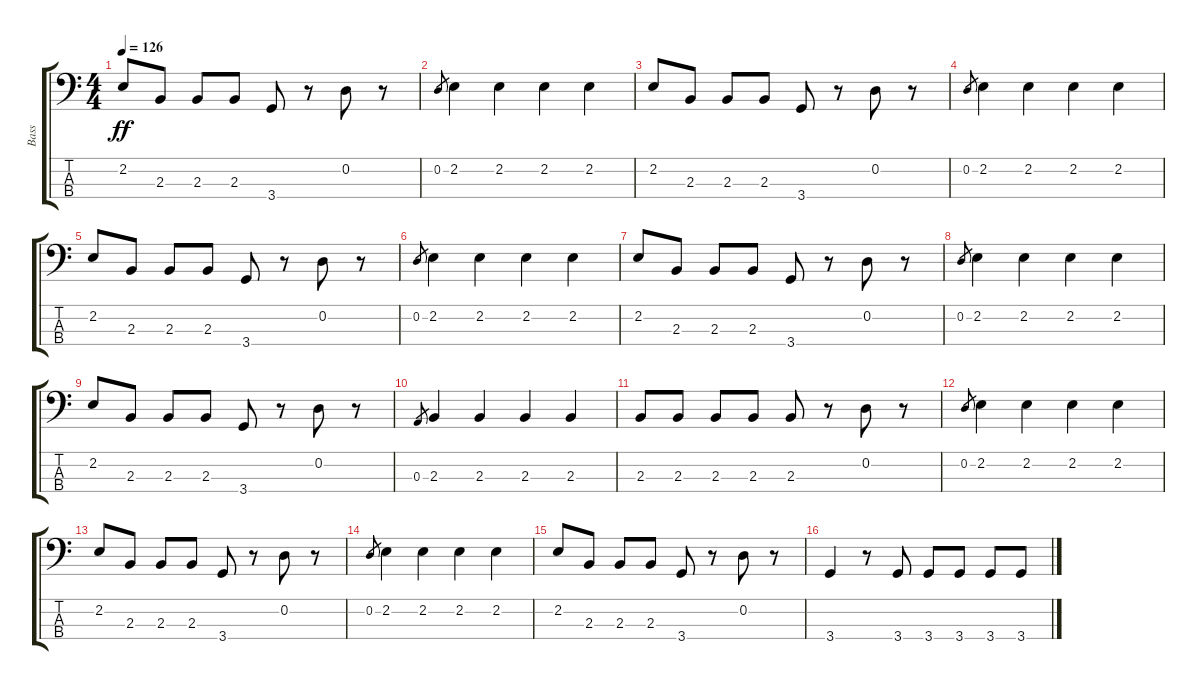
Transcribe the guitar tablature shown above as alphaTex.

\track ("Bass" "Bass") {instrument electricbassfinger}
\staff {score tabs}
\tuning (G2 D2 A1 E1) {hide}
\ts (4 4)
\tempo 126
\clef f4
\ks c
2.2.8{dy ff} 2.3.8 2.3.8 2.3.8 3.4.8 r.8 0.2.8 r.8 |
0.2.8{gr} 2.2.4 2.2.4 2.2.4 2.2.4 |
2.2.8 2.3.8 2.3.8 2.3.8 3.4.8 r.8 0.2.8 r.8 |
0.2.8{gr} 2.2.4 2.2.4 2.2.4 2.2.4 |
2.2.8 2.3.8 2.3.8 2.3.8 3.4.8 r.8 0.2.8 r.8 |
0.2.8{gr} 2.2.4 2.2.4 2.2.4 2.2.4 |
2.2.8 2.3.8 2.3.8 2.3.8 3.4.8 r.8 0.2.8 r.8 |
0.2.8{gr} 2.2.4 2.2.4 2.2.4 2.2.4 |
2.2.8 2.3.8 2.3.8 2.3.8 3.4.8 r.8 0.2.8 r.8 |
0.3.8{gr} 2.3.4 2.3.4 2.3.4 2.3.4 |
2.3.8 2.3.8 2.3.8 2.3.8 2.3.8 r.8 0.2.8 r.8 |
0.2.8{gr} 2.2.4 2.2.4 2.2.4 2.2.4 |
2.2.8 2.3.8 2.3.8 2.3.8 3.4.8 r.8 0.2.8 r.8 |
0.2.8{gr} 2.2.4 2.2.4 2.2.4 2.2.4 |
2.2.8 2.3.8 2.3.8 2.3.8 3.4.8 r.8 0.2.8 r.8 |
3.4.4 r.8 3.4.8 3.4.8 3.4.8 3.4.8 3.4.8
